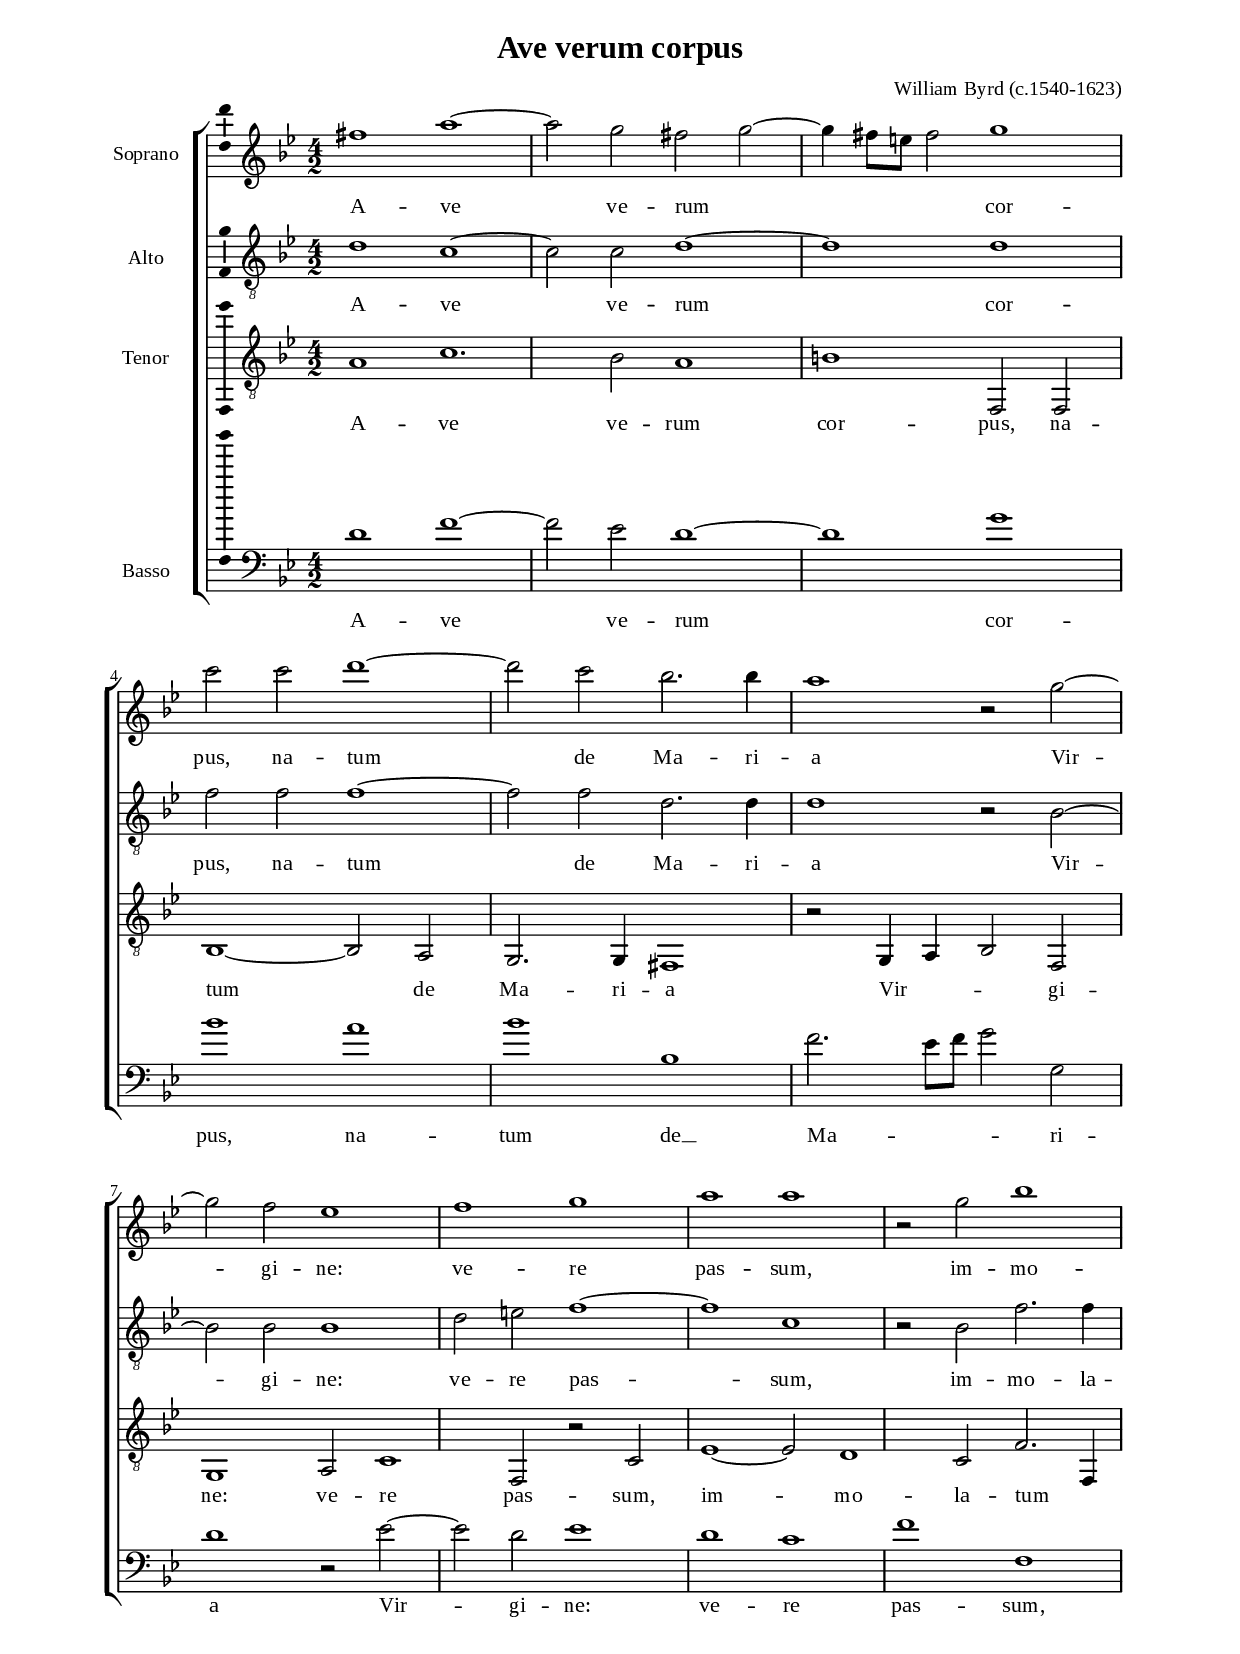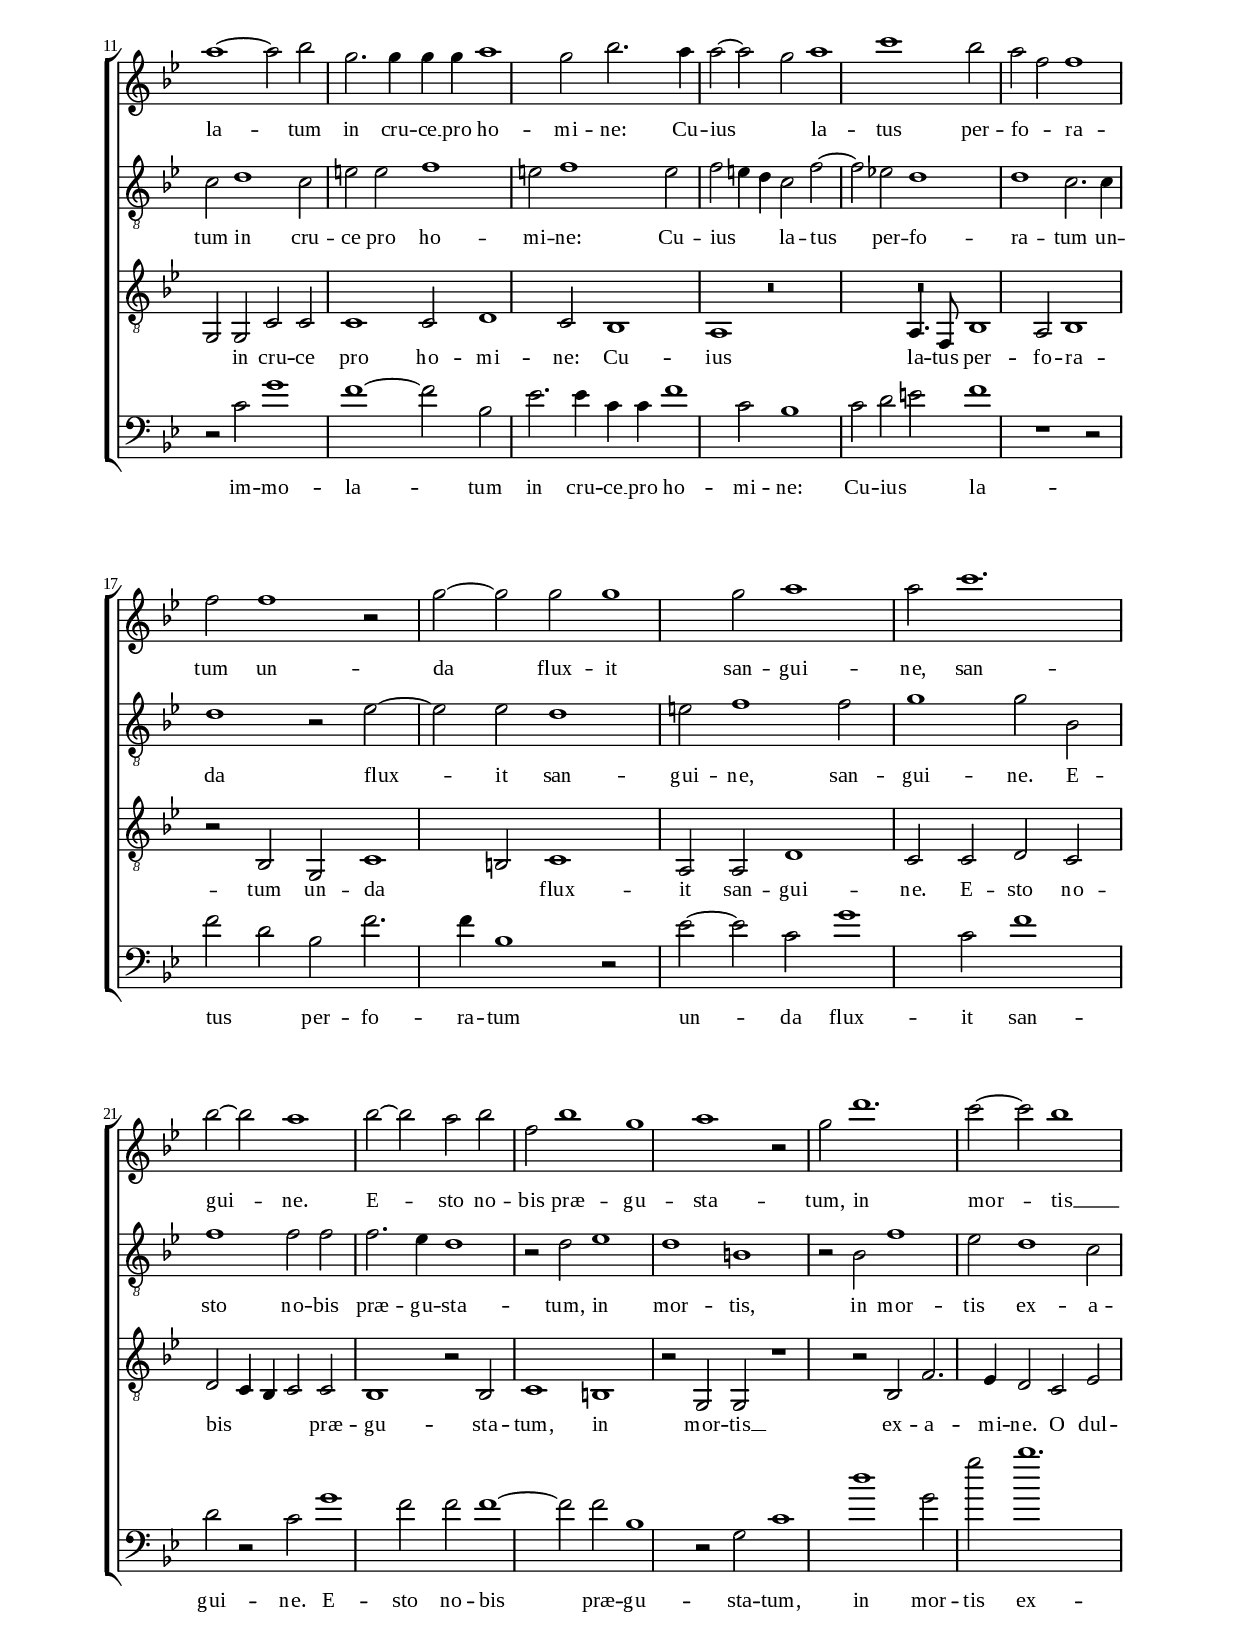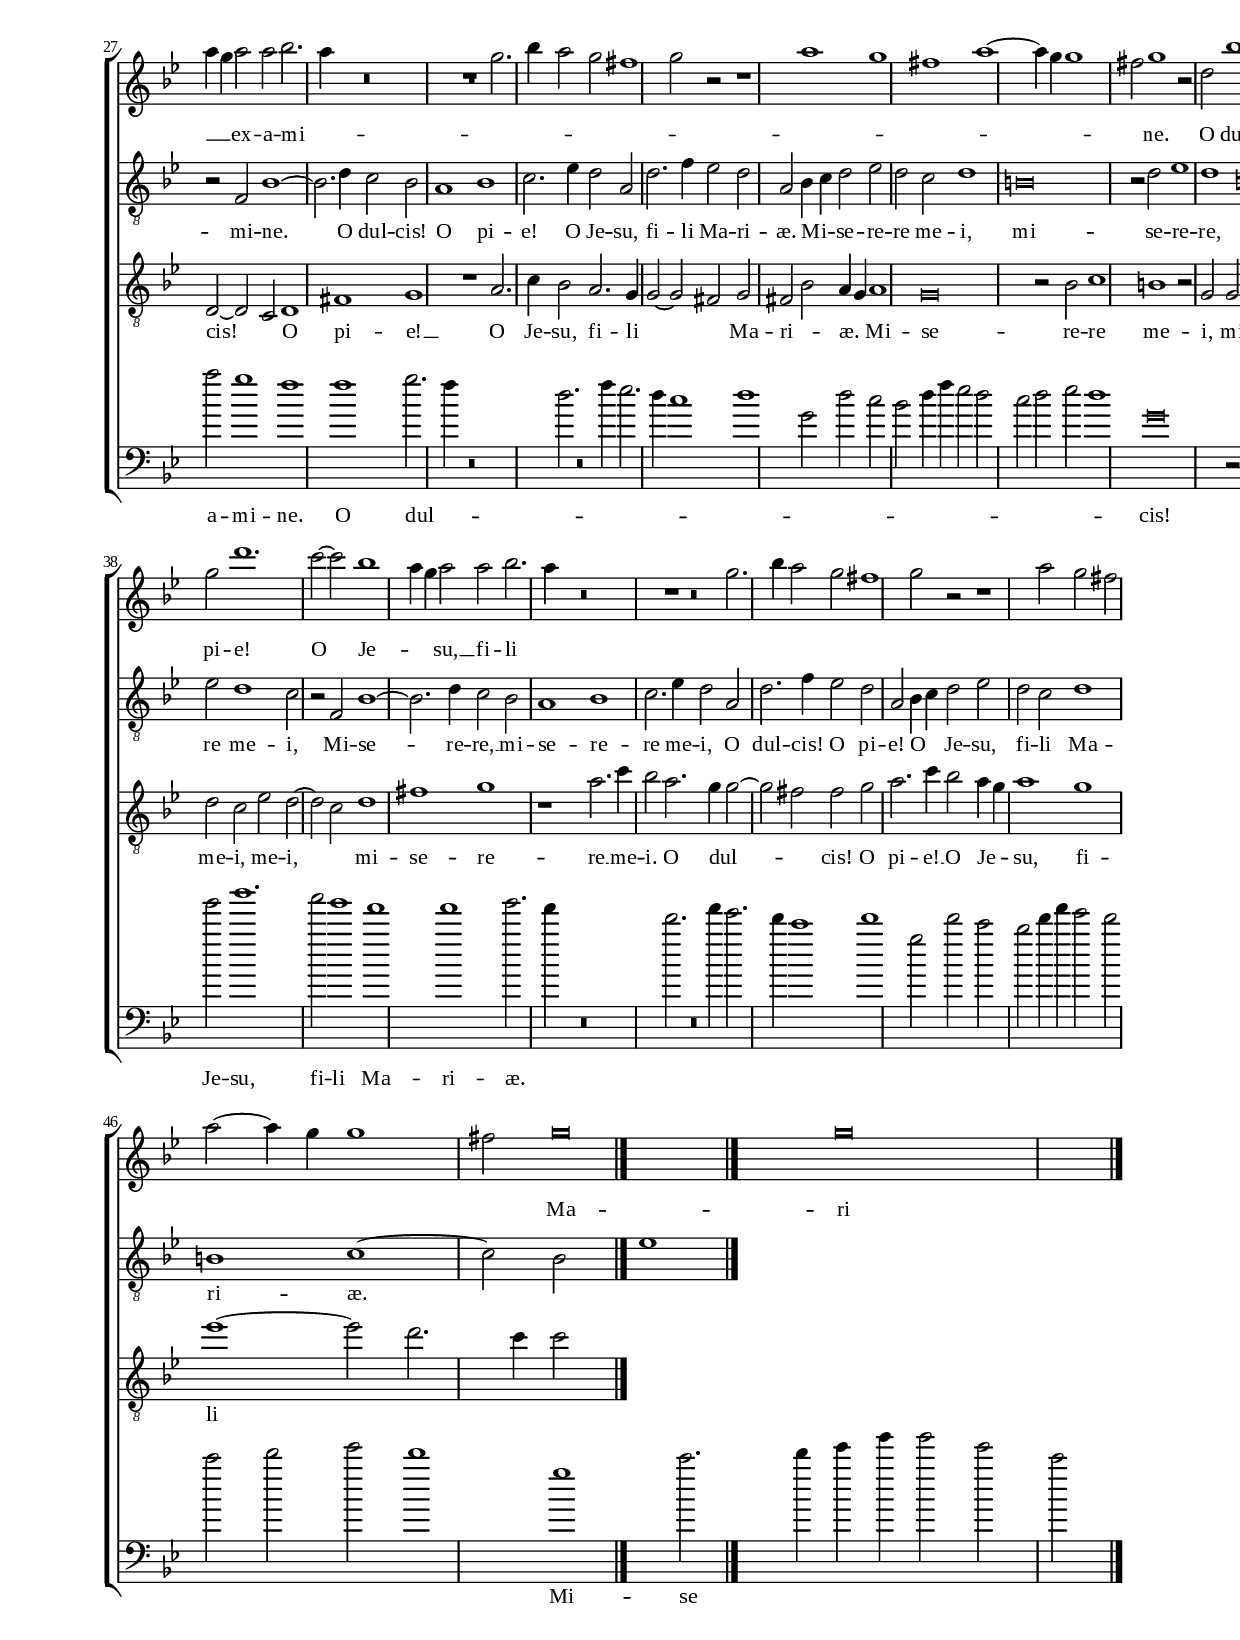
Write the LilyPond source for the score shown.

\version "2.18.2"
\include "english.ly"

\header {
  title = "Ave verum corpus"
  composer = "William Byrd (c.1540-1623)"
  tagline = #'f
  cpyright = "Public Domain"
}

\paper {
  #(set-paper-size "a4")

  print-first-page-number = ##t
  ragged-bottom = ##f
  ragged-last-bottom = ##t
  myStaffSize = #35

  #(define fonts
      (make-pango-font-tree "Liberation Serif"
                            "Liberation Serif"
                            "Liberation Serif"
                            (/ myStaffSize 40)))


  top-margin = 20\mm
  left-margin = 20\mm
  right-margin = 20\mm
  %indent = #0
  print-page-number = ##f
  systems-per-page = #3
  system-system-spacing.basic-distance = #5
}

%#(set-global-staff-size 16.0)

global = {
  \time 4/2
  \key bf \major

  \override Accidental #'hide-tied-accidental-after-break = ##t
  \compressFullBarRests
  \override Voice.NoteHead #'style = #'baroque
  \set Score.doubleRepeatType = #":|.|:"
}

% Soprano music
musicSoprano = \relative c'' {
  % 1   g\breve |
  fs1 a ~ |
  a2 g fs( g ~ |
  g4 fs8[ e] fs2) g1 |
  
  % 5   a bf |
  c2 c d1 ~ |
  d2 c bf2. bf4 |
  a1 r2 g ~ |
  g f ef1 |
  
  % 10   d r2 f ~ |
  f g a1 |
  a r2 g |
  bf1 a ~ |
  a2 bf g2. g4 |
  
  % 15   fs1 r2 g ~ |
  g g a1 |
  g2 bf2. a4 a2 ~ |
  a( g) a1 |
  c bf2 a ~ |
  
  % 20   a g f2. f4 |
  f2 f1 f2 |
  f1 r2 g ~ |
  g g g1 |
  g2 a1 a2 |
  
  % 25   bf1 a2 a |
  c1. bf2 ~ |
  bf a1 bf2 ~ |
  bf a bf f |
  bf1 g |
  
  % 30   r2 g2 bf1 |
  a r2 g |
  d'1. c2 ~ |
  c bf1( a4 g) |
  a2 a bf2.( a4 |
  
  % 35   g1) fs |
  R\breve |
  r1 g2. bf4 |
  a2 g fs1 |
  g2 r r1 |
  
  % 40   a2. c4 bf2( a) |
  a g fs a ~ |
  a4( g g1 fs2) |
  g1 r2 d |
  bf'1 g |
  
  % 45   r2 g bf1 |
  a r2 g |
  d'1. c2 ~ |
  c bf1( a4 g) |
  a2 a bf2.( a4 |
  
  % 50   g1) fs |
  R\breve |
  r1 g2. bf4 |
  a2 g fs1 |
  g2 r r1 |
  
  % 55   a2. c4 bf2( a) |
  a2 g fs a ~ |
  a4( g g1 fs2) |
  g\breve |
  g |
  
  
  % 60   g\longa*1/2
  \bar "|."
}

% Soprano lyrics
lyricsSoprano = \lyricmode {
  A -- ve ve -- rum cor -- pus,
  na -- tum de Ma -- ri -- a Vir -- gi -- ne:
  ve -- re pas -- sum, im -- mo -- la -- tum
  in cru -- ce __ pro ho -- mi -- ne:
  Cu -- ius la -- tus per -- fo -- ra -- tum
  un -- da flux -- it san -- gui -- ne,
  san -- gui -- ne.
  E -- sto no -- bis præ -- gu -- sta -- tum,
  in mor -- tis __ ex -- a -- mi -- ne.
  O dul -- cis! O pi -- e! O Je -- su, __ fi -- li Ma -- ri -- æ.
  Mi -- se -- re -- re me -- i,
  mi -- se -- re -- re me -- i, me -- i.
  O dul -- cis! O pi -- e! O Je -- su, __ fi -- li Ma -- ri -- æ.
  Mi -- se -- re -- re me -- i,
  mi -- se -- re -- re me -- i, me -- i.
  A -- men.
}

% Alto music
musicAlto = \relative c' {
  % 1   d\breve |
  d1 c ~ |
  c2 c d1 ~ |
  d d |
  
  % 5   f f |
  f2 f f1 ~ |
  f2 f d2. d4 |
  d1 r2 bf ~ |
  bf bf bf1 |
  
  % 10   bf d ~ |
  d2 e f1 ~ |
  f c |
  r2 bf f'2. f4 |
  c2 d1 c2 |
  
  % 15   d1 r2 e ~ |
  e e f1 |
  e2 f1 e2 |
  f( e4 d) c2 f ~ |
  f ef! d1 |
  
  % 20   c d2. d4 |
  d1 c2. c4 |
  d1 r2 ef ~ |
  ef ef d1 |
  e2 f1 f2 |
  
  % 25   f1 f2 f |
  g1 g2 bf, |
  f'1 f2 f |
  f2. ef4 d1 |
  r2 d ef1 |
  
  % 30   d r2 d |
  d1 b |
  r2 bf f'1 |
  ef2 d1 c2 |
  r2 f, bf1 ~ |
  
  % 35   bf2( a4 g) a1 |
  bf2. d4 c2 bf |
  a1 bf |
  c2. ef4 d2 a |
  d2. f4 ef2 d |
  
  % 40   c a d2. c4 |
  a2 bf4( c) d2 ef |
  d c d1 |
  b\breve |
  r2 d ef1 |
  
  % 45   d r2 d |
  d1 b |
  r2 bf f'1 |
  ef2 d1 c2 |
  r2 f, bf1 ~ |
  
  % 50   bf2( a4 g) a1 |
  bf2. d4 c2 bf |
  a1 bf |
  c2. ef4 d2 a |
  d2. f4 ef2 d |
  
  % 55   c a d2. c4 |
  a2 bf4( c) d2 ef |
  d c d1 |
  b c ~ |
  c2( bf ef1~|
  
  % 60   ef2 d4 c) d\longa*1/4
  \bar "|."
}

% Alto lyrics
lyricsAlto = \lyricmode {
  A -- ve ve -- rum cor -- pus,
  na -- tum de Ma -- ri -- a Vir -- gi -- ne:
  ve -- re pas -- sum, im -- mo -- la -- tum
  in cru -- ce pro ho -- mi -- ne:
  Cu -- ius la -- tus per -- fo -- ra -- tum
  un -- da flux -- it san -- gui -- ne,
  san -- gui -- ne.
  E -- sto no -- bis præ -- gu -- sta -- tum,
  in mor -- tis,
  in mor -- tis ex -- a -- mi -- ne.
  O dul -- cis! O pi -- e! O Je -- su, fi -- li Ma -- ri -- æ.
  Mi -- se -- re -- re me -- i,
  mi -- se -- re -- re,
  mi -- se -- re -- re me -- i,
  Mi -- se -- re -- re, __
  mi -- se -- re -- re me -- i,
  O dul -- cis! O pi -- e! O Je -- su, fi -- li Ma -- ri -- æ.
  Mi -- se -- re -- re me -- i,
  mi -- se -- re -- re, __
  mi -- se -- re -- re me -- i,
  Mi -- se -- re -- re, __
  mi -- se -- re -- re me -- i,
  A -- men.
}

% Tenor music
musicTenor = \relative c' {
  % 1   bf\breve |
  a |
  c1. bf2 |
  a1 b |
  
  % 5   c d |
  f,2 f bf1 ~ |
  bf2 a g2. g4 |
  fs1 r2 g4( a |
  bf2) f g1 |
  
  % 10   f bf |
  a2 c1 f,2 |
  r2 c' ef1 ~ |
  ef2 d1 c2 |
  f2.( f,4 g2) g |
  
  % 15   a1 r2 c ~ |
  c c c1 |
  c2 d1 c2 |
  bf1 a |
  R\breve |
  
  % 20   r2 c1 bf2 |
  a4. f8 bf1 a2 |
  bf1 r2 bf |
  g c1( b2) |
  c1 a2 a |
  d1 c2 c |
  
  % 25   ef1. d2 ~ |
  d c d( c4 bf |
  c2) c bf1 |
  r2 bf c1 |
  b r2 g |
  
  % 30   fs1 g ~ |
  g r1 |
  r2 bf f'2. ef4 |
  d2 c ef d ~ |
  d( c) d1 |
  
  % 35   g,2. bf4 a2 g |
  fs1 g |
  r1 a2. c4 |
  bf2 a2. g4( g2 ~ |
  g fs) g fs ~ |
  
  % 40   fs g a2. c4 |
  bf2 a4( g) a1 |
  g\breve |
  r2 bf c1 |
  b r2 g |
  
  % 45   fs1 g ~ |
  g r1 |
  r2 bf f'2. ef4 |
  d2 c ef d ~ |
  d( c) d1 |
  
  % 50   g,2. bf4 a2 g |
  fs1 g |
  r1 a2. c4 |
  bf2 a2. g4( g2 ~ |
  g fs)

  % 55   g2 fs ~ |
  fs g a2. c4 |
  bf2 a4( g) a1 |
  g ef' ~ |
  ef2( d2. c4 c2 ~ |
  
  % 60   c b4 a) b\longa*1/4
  \bar "|."
}

% Tenor lyrics
lyricsTenor = \lyricmode {
  A -- ve ve -- rum cor -- pus,
  na -- tum de Ma -- ri -- a Vir -- gi -- ne:
  ve -- re pas -- sum, im -- mo -- la -- tum
  in cru -- ce pro ho -- mi -- ne:
  Cu -- ius la -- tus per -- fo -- ra -- tum
  un -- da flux -- it san -- gui -- ne.
  E -- sto no -- bis præ -- gu -- sta -- tum,
  in mor -- tis __ ex -- a -- mi -- ne.
  O dul -- cis! O pi -- e! __ O Je -- su, fi -- li Ma -- ri -- æ.
  Mi -- se -- re -- re me -- i,
  mi -- se -- re -- re me -- i, me -- i,
  mi -- se -- re -- re __ me -- i.
  O dul -- cis! O pi -- e! __ O Je -- su, fi -- li Ma -- ri -- æ.
  Mi -- se -- re -- re me -- i,
  mi -- se -- re -- re me -- i, me -- i,
  mi -- se -- re -- re __ me -- i.
  A -- men.
}

% Basso music
musicBass = \relative c' {
  % 1   g\breve |
  d1 f ~ |
  f2 ef d1 ~ |
  d g |

  % 5   f bf,2 bf' ~ |
  bf a bf bf, |
  f'2.( ef8[ f] g2) g, |
  d'1 r2 ef ~ |
  ef d ef1 |

  % 10   bf1. d2 ~ |
  d c f1 |
  f, r2 c' |
  g'1 f1 ~ |
  f2 bf, ef2. ef4 |

  % 15   d1 r2 c ~ |
  c c f1 |
  c2 bf1 c2 |
  d( e) f1 |
  r1 r2 f ~ |

  % 20   f ef d1 ~ |
  d2 bf f'2. f4 |
  bf,1 r2 ef ~ |
  ef c g'1 |
  c,2 f1 d2 |

  % 25   bf1 f' |
  r2 c g'1 |
  f2 f f1 ~ |
  f2 f bf,1 |
  r2 g c1 |

  % 30   g r2 g |
  d'1 g,2 g' |
  bf1. a2 |
  g1 f |
  f g2.( f4 |

  % 35   ef1) d |
  R\breve |
  d2. f4 ef2. d4 |
  c1 d |
  g,2 d' c2 bf |

  % 40   a1 g2 d' ~ |
  d4 f ef2 d c( |
  d ef d1) |
  g,\breve |
  r2 g c1 |

  % 45   g r2 g |
  d'1 g,2 g' |
  bf1. a2 |
  g1 f |
  f g2.( f4 |

  % 50   ef1) d |
  R\breve |
  d2. f4 ef2. d4 |
  c1 d |
  g,2 d' c bf |

  % 55   a1 g2 d' ~ |
  d4 f ef2 d c( |
  d ef d1) |
  g, c2.( d4 |
  ef g g2 ef c) |

  % 60   g'\longa*1/2
  \bar "|."
}

% Basso lyrics
lyricsBass = \lyricmode {
  A -- ve ve -- rum cor -- pus,
  na -- tum de __ Ma -- ri -- a Vir -- gi -- ne:
  ve -- re pas -- sum, im -- mo -- la -- tum
  in cru -- ce __ pro ho -- mi -- ne:
  Cu -- ius la -- tus per -- fo -- ra -- tum
  un -- da flux -- it san -- gui -- ne.
  E -- sto no -- bis præ -- gu -- sta -- tum,
  in mor -- tis ex -- a -- mi -- ne.
  O dul -- cis! O pi -- e! O Je -- su, fi -- li Ma -- ri -- æ.
  Mi -- se -- re -- re me -- i,
  mi -- se -- re -- re me -- i,
  mi -- se -- re -- re me -- i.
  O dul -- cis! O pi -- e! O Je -- su, fi -- li Ma -- ri -- æ.
  Mi -- se -- re -- re me -- i,
  mi -- se -- re -- re me -- i,
  mi -- se -- re -- re me -- i.
  A -- men.
}

% 10. Layout
\score {
   <<
    \new ChoirStaff = choirStaff \with {
        %\override StaffGrouper #'staff-staff-spacing #'padding = #3.0
    } <<
        \new Voice <<
        \set Staff.instrumentName = #"Soprano"
        \clef "treble"
        \global
        \musicSoprano
      >>
      \addlyrics { \lyricsSoprano }
      \new Voice <<
        \set Staff.instrumentName = #"Alto"
        \clef "treble_8"
        \global
        \musicAlto
      >>
      \addlyrics { \lyricsAlto }
      \new Voice <<
        \set Staff.instrumentName = #"Tenor"
        \clef "treble_8"
        \global
        \musicTenor
      >>
      \addlyrics { \lyricsTenor }
      \new Voice <<
        \set Staff.instrumentName = #"Basso"
        \clef "bass"
        \global
        \musicBass
      >>
      \addlyrics { \lyricsBass }
     >>
   >>

  \layout {
    ragged-bottom = ##f
    \context {
      \Lyrics
      \override  LyricHyphen #'minimum-distance = #0.8
    }

    \context {
      \Staff
      \consists Ambitus_engraver
       autoBeaming = ##t
      \override Slur #'transparent = ##t
      \remove "New_fingering_engraver"
    }
    \context {
      \Voice
      \remove "New_fingering_engraver"
    }

    \context {
      \RhythmicStaff
      \remove "Staff_symbol_engraver"
      \omit Clef
      \omit TimeSignature
      \omit NoteHead
      \omit Ambitus
      \override Stem.length = #6
      fontSize = #-1
      \stemUp
      \autoBeamOff
      \override Flag.stencil = #old-straight-flag
      \override Stem.thickness = #1.0
      \override Dots.extra-offset = #'(0.5 . 1)
      \override Stem.extra-offset = #'(0.5 . 0)
      \override Flag.extra-offset = #'(0.5 . 0)
      \override BreathingSign.text = \markup { \musicglyph #"scripts.rvarcomma" }
    }
  }
}
